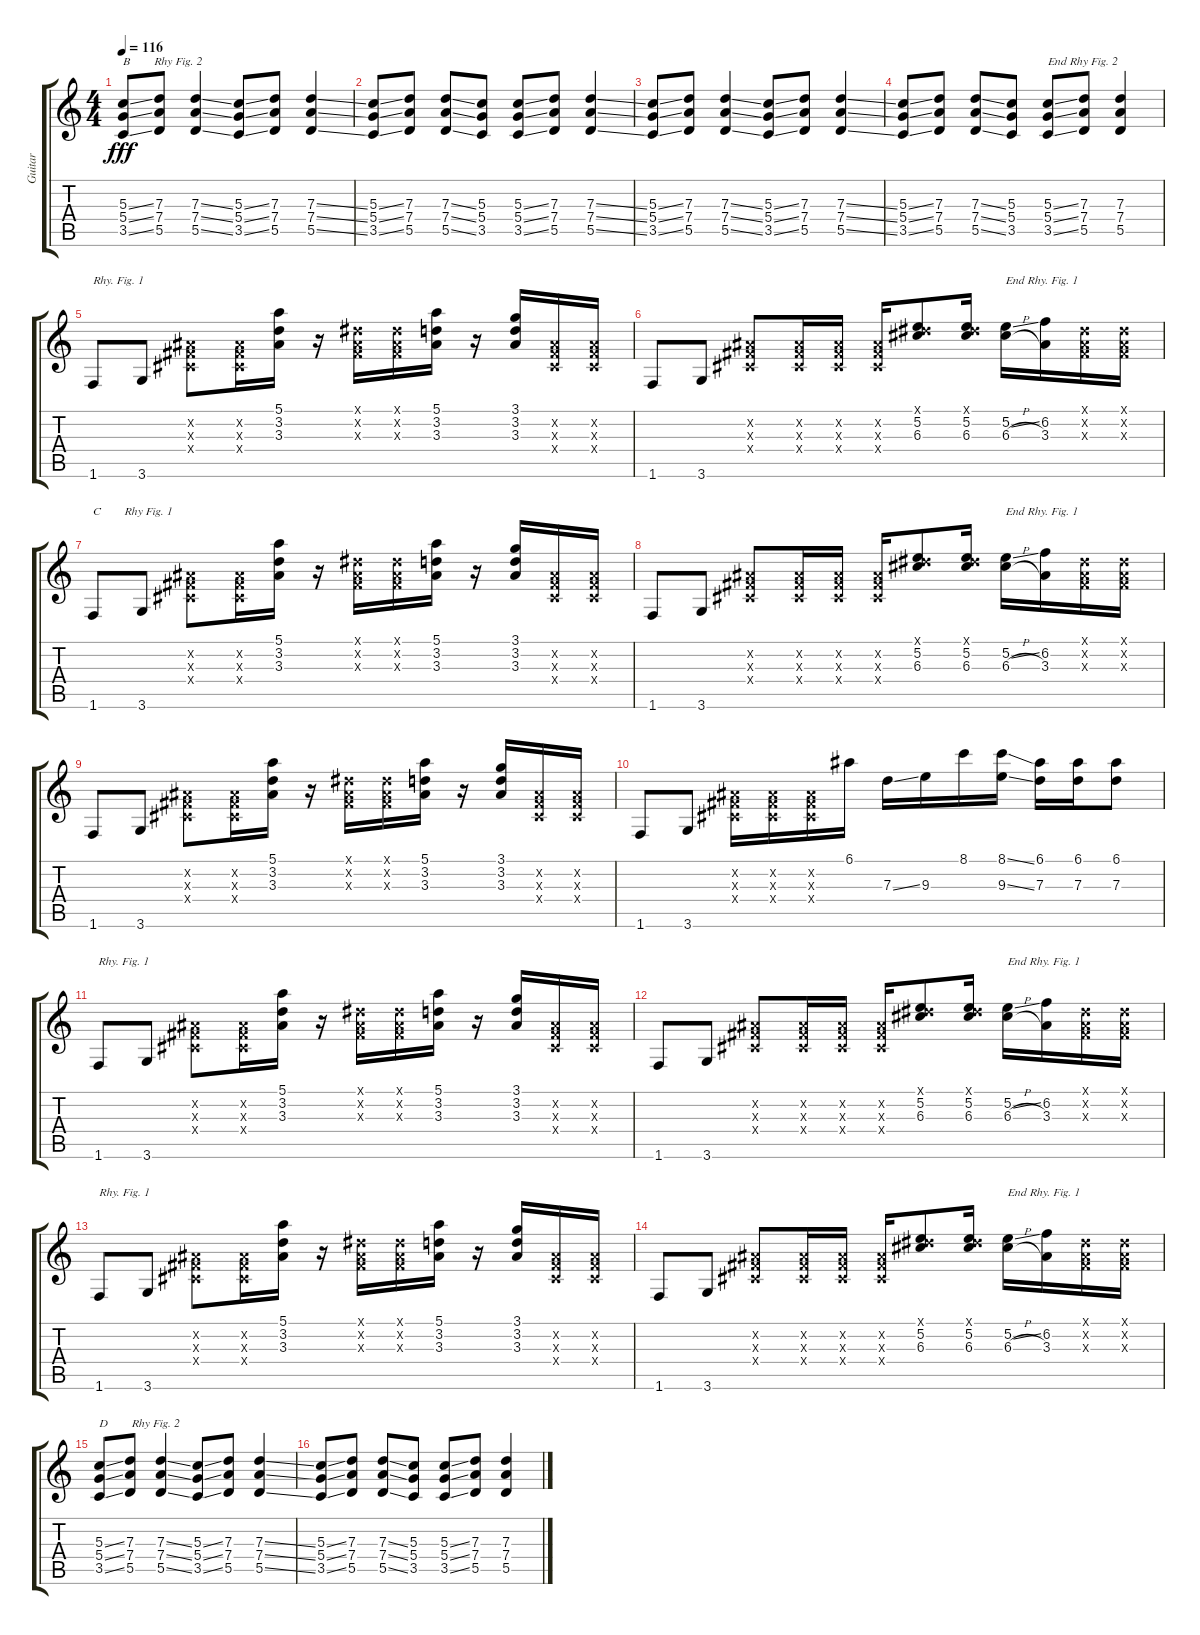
\track ("Guitar" "Guitar") {instrument overdrivenguitar}
\staff {score tabs}
\tuning (E4 B3 G3 D3 A2 E2) {hide}
\ts (4 4)
\tempo 116
\clef g2
\ks c
(5.3{ss} 5.4{ss} 3.5{ss}).8{txt "B        Rhy Fig. 2" dy fff} (7.3 7.4 5.5).8 (7.3{ss} 7.4{ss} 5.5{ss}).4 (5.3{ss} 5.4{ss} 3.5{ss}).8 (7.3 7.4 5.5).8 (7.3{ss} 7.4{ss} 5.5{ss}).4 |
(5.3{ss} 5.4{ss} 3.5{ss}).8 (7.3 7.4 5.5).8 (7.3{ss} 7.4{ss} 5.5{ss}).8 (5.3 5.4 3.5).8 (5.3{ss} 5.4{ss} 3.5{ss}).8 (7.3 7.4 5.5).8 (7.3{ss} 7.4{ss} 5.5{ss}).4 |
(5.3{ss} 5.4{ss} 3.5{ss}).8 (7.3 7.4 5.5).8 (7.3{ss} 7.4{ss} 5.5{ss}).4 (5.3{ss} 5.4{ss} 3.5{ss}).8 (7.3 7.4 5.5).8 (7.3{ss} 7.4{ss} 5.5{ss}).4 |
(5.3{ss} 5.4{ss} 3.5{ss}).8 (7.3 7.4 5.5).8 (7.3{ss} 7.4{ss} 5.5{ss}).8 (5.3 5.4 3.5).8 (5.3{ss} 5.4{ss} 3.5{ss}).8{txt "End Rhy Fig. 2"} (7.3 7.4 5.5).8 (7.3 7.4 5.5).4 |
1.6.8{txt "Rhy. Fig. 1"} 3.6.8 (-1.2{x} -1.3{x} -1.4{x}).8 (-1.2{x} -1.3{x} -1.4{x}).16 (5.1 3.2 3.3).16 r.16 (-1.1{x} -1.2{x} -1.3{x}).16 (-1.1{x} -1.2{x} -1.3{x}).16 (5.1 3.2 3.3).16 r.16 (3.1 3.2 3.3).16 (-1.2{x} -1.3{x} -1.4{x}).16 (-1.2{x} -1.3{x} -1.4{x}).16 |
1.6.8 3.6.8 (-1.2{x} -1.3{x} -1.4{x}).8 (-1.2{x} -1.3{x} -1.4{x}).16 (-1.2{x} -1.3{x} -1.4{x}).16 (-1.2{x} -1.3{x} -1.4{x}).16 (-1.1{x} 5.2 6.3).8 (-1.1{x} 5.2 6.3).16 (5.2{ss} 6.3{h}).16{txt "End Rhy. Fig. 1"} (6.2 3.3).16 (-1.1{x} -1.2{x} -1.3{x}).16 (-1.1{x} -1.2{x} -1.3{x}).16 |
1.6.8{txt "C        Rhy Fig. 1"} 3.6.8 (-1.2{x} -1.3{x} -1.4{x}).8 (-1.2{x} -1.3{x} -1.4{x}).16 (5.1 3.2 3.3).16 r.16 (-1.1{x} -1.2{x} -1.3{x}).16 (-1.1{x} -1.2{x} -1.3{x}).16 (5.1 3.2 3.3).16 r.16 (3.1 3.2 3.3).16 (-1.2{x} -1.3{x} -1.4{x}).16 (-1.2{x} -1.3{x} -1.4{x}).16 |
1.6.8 3.6.8 (-1.2{x} -1.3{x} -1.4{x}).8 (-1.2{x} -1.3{x} -1.4{x}).16 (-1.2{x} -1.3{x} -1.4{x}).16 (-1.2{x} -1.3{x} -1.4{x}).16 (-1.1{x} 5.2 6.3).8 (-1.1{x} 5.2 6.3).16 (5.2{ss} 6.3{h}).16{txt "End Rhy. Fig. 1"} (6.2 3.3).16 (-1.1{x} -1.2{x} -1.3{x}).16 (-1.1{x} -1.2{x} -1.3{x}).16 |
1.6.8 3.6.8 (-1.2{x} -1.3{x} -1.4{x}).8 (-1.2{x} -1.3{x} -1.4{x}).16 (5.1 3.2 3.3).16 r.16 (-1.1{x} -1.2{x} -1.3{x}).16 (-1.1{x} -1.2{x} -1.3{x}).16 (5.1 3.2 3.3).16 r.16 (3.1 3.2 3.3).16 (-1.2{x} -1.3{x} -1.4{x}).16 (-1.2{x} -1.3{x} -1.4{x}).16 |
1.6.8 3.6.8 (-1.2{x} -1.3{x} -1.4{x}).16 (-1.2{x} -1.3{x} -1.4{x}).16 (-1.2{x} -1.3{x} -1.4{x}).16 6.1.16 7.3{ss}.16 9.3.16 8.1.16 (8.1{ss} 9.3{ss}).16 (6.1 7.3).16 (6.1 7.3).16 (6.1 7.3).8 |
1.6.8{txt "Rhy. Fig. 1"} 3.6.8 (-1.2{x} -1.3{x} -1.4{x}).8 (-1.2{x} -1.3{x} -1.4{x}).16 (5.1 3.2 3.3).16 r.16 (-1.1{x} -1.2{x} -1.3{x}).16 (-1.1{x} -1.2{x} -1.3{x}).16 (5.1 3.2 3.3).16 r.16 (3.1 3.2 3.3).16 (-1.2{x} -1.3{x} -1.4{x}).16 (-1.2{x} -1.3{x} -1.4{x}).16 |
1.6.8 3.6.8 (-1.2{x} -1.3{x} -1.4{x}).8 (-1.2{x} -1.3{x} -1.4{x}).16 (-1.2{x} -1.3{x} -1.4{x}).16 (-1.2{x} -1.3{x} -1.4{x}).16 (-1.1{x} 5.2 6.3).8 (-1.1{x} 5.2 6.3).16 (5.2{ss} 6.3{h}).16{txt "End Rhy. Fig. 1"} (6.2 3.3).16 (-1.1{x} -1.2{x} -1.3{x}).16 (-1.1{x} -1.2{x} -1.3{x}).16 |
1.6.8{txt "Rhy. Fig. 1"} 3.6.8 (-1.2{x} -1.3{x} -1.4{x}).8 (-1.2{x} -1.3{x} -1.4{x}).16 (5.1 3.2 3.3).16 r.16 (-1.1{x} -1.2{x} -1.3{x}).16 (-1.1{x} -1.2{x} -1.3{x}).16 (5.1 3.2 3.3).16 r.16 (3.1 3.2 3.3).16 (-1.2{x} -1.3{x} -1.4{x}).16 (-1.2{x} -1.3{x} -1.4{x}).16 |
1.6.8 3.6.8 (-1.2{x} -1.3{x} -1.4{x}).8 (-1.2{x} -1.3{x} -1.4{x}).16 (-1.2{x} -1.3{x} -1.4{x}).16 (-1.2{x} -1.3{x} -1.4{x}).16 (-1.1{x} 5.2 6.3).8 (-1.1{x} 5.2 6.3).16 (5.2{ss} 6.3{h}).16{txt "End Rhy. Fig. 1"} (6.2 3.3).16 (-1.1{x} -1.2{x} -1.3{x}).16 (-1.1{x} -1.2{x} -1.3{x}).16 |
(5.3{ss} 5.4{ss} 3.5{ss}).8{txt "D        Rhy Fig. 2"} (7.3 7.4 5.5).8 (7.3{ss} 7.4{ss} 5.5{ss}).4 (5.3{ss} 5.4{ss} 3.5{ss}).8 (7.3 7.4 5.5).8 (7.3{ss} 7.4{ss} 5.5{ss}).4 |
(5.3{ss} 5.4{ss} 3.5{ss}).8 (7.3 7.4 5.5).8 (7.3{ss} 7.4{ss} 5.5{ss}).8 (5.3 5.4 3.5).8 (5.3{ss} 5.4{ss} 3.5{ss}).8 (7.3 7.4 5.5).8 (7.3{ss} 7.4{ss} 5.5{ss}).4
